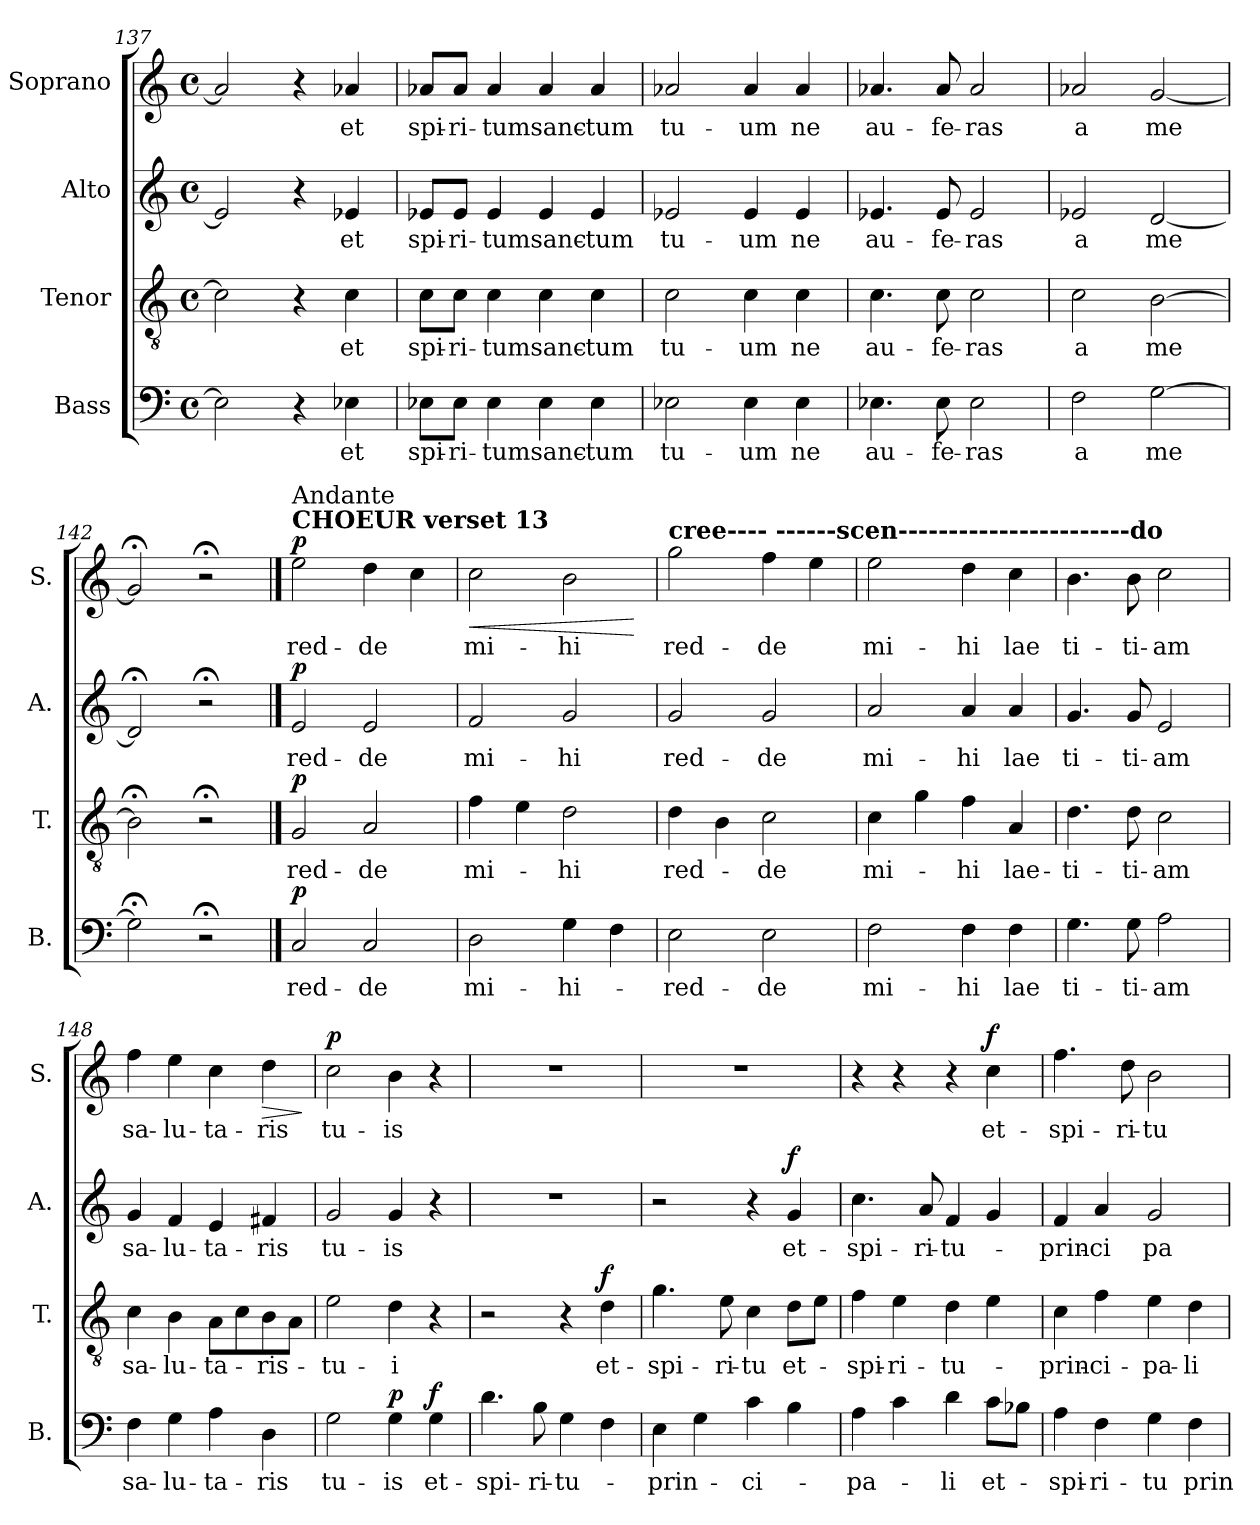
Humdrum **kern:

**kern	**text	**dynam	**kern	**text	**dynam	**kern	**text	**dynam	**kern	**text	**dynam
*part4	*part4	*part4	*part3	*part3	*part3	*part2	*part2	*part2	*part1	*part1	*part1
*staff4	*staff4	*staff4	*staff3	*staff3	*staff3	*staff2	*staff2	*staff2	*staff1	*staff1	*staff1
*I"Bass	*	*	*I"Tenor	*	*	*I"Alto	*	*	*I"Soprano	*	*
*I'B.	*	*	*I'T.	*	*	*I'A.	*	*	*I'S.	*	*
*clefF4	*	*	*clefGv2	*	*	*clefG2	*	*	*clefG2	*	*
*k[]	*	*	*k[]	*	*	*k[]	*	*	*k[]	*	*
*M4/4	*	*	*M4/4	*	*	*M4/4	*	*	*M4/4	*	*
*met(c)	*	*	*met(c)	*	*	*met(c)	*	*	*met(c)	*	*
=137	=137	=137	=137	=137	=137	=137	=137	=137	=137	=137	=137
2E-\]	.	.	2c\]	.	.	2e-/]	.	.	2a-/]	.	.
4r	.	.	4r	.	.	4r	.	.	4r	.	.
!	!LO:LY:b	!	!	!LO:LY:b	!	!	!LO:LY:b	!	!	!LO:LY:b	!
4E-X\	et	.	4c\	et	.	4e-X/	et	.	4a-X/	et	.
!!LO:LB:g=z
=138	=138	=138	=138	=138	=138	=138	=138	=138	=138	=138	=138
!	!LO:LY:b	!	!	!LO:LY:b	!	!	!LO:LY:b	!	!	!LO:LY:b	!
8E-X\L	spi-	.	8c\L	spi-	.	8e-X/L	spi-	.	8a-X/L	spi-	.
!	!LO:LY:b	!	!	!LO:LY:b	!	!	!LO:LY:b	!	!	!LO:LY:b	!
8E-\J	-ri-	.	8c\J	-ri-	.	8e-/J	-ri-	.	8a-/J	-ri-	.
!	!LO:LY:b	!	!	!LO:LY:b	!	!	!LO:LY:b	!	!	!LO:LY:b	!
4E-\	-tum	.	4c\	-tum	.	4e-/	-tum	.	4a-/	-tum	.
!	!LO:LY:b	!	!	!LO:LY:b	!	!	!LO:LY:b	!	!	!LO:LY:b	!
4E-\	sanc-	.	4c\	sanc-	.	4e-/	sanc-	.	4a-/	sanc-	.
!	!LO:LY:b	!	!	!LO:LY:b	!	!	!LO:LY:b	!	!	!LO:LY:b	!
4E-\	-tum	.	4c\	-tum	.	4e-/	-tum	.	4a-/	-tum	.
=139	=139	=139	=139	=139	=139	=139	=139	=139	=139	=139	=139
!	!LO:LY:b	!	!	!LO:LY:b	!	!	!LO:LY:b	!	!	!LO:LY:b	!
2E-X\	tu-	.	2c\	tu-	.	2e-X/	tu-	.	2a-X/	tu-	.
!	!LO:LY:b	!	!	!LO:LY:b	!	!	!LO:LY:b	!	!	!LO:LY:b	!
4E-\	-um	.	4c\	-um	.	4e-/	-um	.	4a-/	-um	.
!	!LO:LY:b	!	!	!LO:LY:b	!	!	!LO:LY:b	!	!	!LO:LY:b	!
4E-\	ne	.	4c\	ne	.	4e-/	ne	.	4a-/	ne	.
=140	=140	=140	=140	=140	=140	=140	=140	=140	=140	=140	=140
!	!LO:LY:b	!	!	!LO:LY:b	!	!	!LO:LY:b	!	!	!LO:LY:b	!
4.E-X\	au-	.	4.c\	au-	.	4.e-X/	au-	.	4.a-X/	au-	.
!	!LO:LY:b	!	!	!LO:LY:b	!	!	!LO:LY:b	!	!	!LO:LY:b	!
8E-\	-fe-	.	8c\	-fe-	.	8e-/	-fe-	.	8a-/	-fe-	.
!	!LO:LY:b	!	!	!LO:LY:b	!	!	!LO:LY:b	!	!	!LO:LY:b	!
2E-\	-ras	.	2c\	-ras	.	2e-/	-ras	.	2a-/	-ras	.
=141	=141	=141	=141	=141	=141	=141	=141	=141	=141	=141	=141
!	!LO:LY:b	!	!	!LO:LY:b	!	!	!LO:LY:b	!	!	!LO:LY:b	!
2F\	a	.	2c\	a	.	2e-X/	a	.	2a-X/	a	.
!	!LO:LY:b	!	!	!LO:LY:b	!	!	!LO:LY:b	!	!	!LO:LY:b	!
[2G\	me	.	[2B\	me	.	[2d/	me	.	[2g/	me	.
=142	=142	=142	=142	=142	=142	=142	=142	=142	=142	=142	=142
2G;<\]	.	.	2B;<\]	.	.	2d;</]	.	.	2g;</]	.	.
2r;<	.	.	2r;<	.	.	2r;<	.	.	2r;<	.	.
==143	==143	==143	==143	==143	==143	==143	==143	==143	==143	==143	==143
*	*	*	*	*	*	*	*	*	*MM80	*	*
!	!	!	!	!	!	!	!	!	!LO:TX:a:B:t=CHOEUR verset 13	!	!
!	!	!	!	!	!	!	!	!	!LO:TX:a:t=Andante	!	!
!	!LO:LY:b	!LO:DY:a	!	!LO:LY:b	!LO:DY:a	!	!LO:LY:b	!LO:DY:a	!	!LO:LY:b	!LO:DY:a
2C/	red-	p	2G/	red-	p	2e/	red-	p	2ee\	red-	p
!	!LO:LY:b	!	!	!LO:LY:b	!	!	!LO:LY:b	!	!	!LO:LY:b	!
2C/	-de	.	2A/	-de	.	2e/	-de	.	4dd\	-de	.
.	.	.	.	.	.	.	.	.	4cc\	.	.
=144	=144	=144	=144	=144	=144	=144	=144	=144	=144	=144	=144
!	!LO:LY:b	!	!	!LO:LY:b	!	!	!LO:LY:b	!	!	!LO:LY:b	!LO:HP:b
2D\	mi-	.	4f\	mi-	.	2f/	mi-	.	2cc\	mi-	<
.	.	.	4e\	.	.	.	.	.	.	.	.
!	!LO:LY:b	!	!	!LO:LY:b	!	!	!LO:LY:b	!	!	!LO:LY:b	!
4G\	-hi-	.	2d\	-hi	.	2g/	-hi	.	2b\	-hi	.
4F\	.	.	.	.	.	.	.	.	.	.	.
.	.	.	.	.	.	.	.	.	.	.	[
=145	=145	=145	=145	=145	=145	=145	=145	=145	=145	=145	=145
!	!	!	!	!	!	!	!	!	!LO:TX:a:B:t=cree----       ------scen-----------------------do	!	!
!	!LO:LY:b	!	!	!LO:LY:b	!	!	!LO:LY:b	!	!	!LO:LY:b	!
2E\	red-	.	4d\	red-	.	2g/	red-	.	2gg\	red-	.
.	.	.	4B\	.	.	.	.	.	.	.	.
!	!LO:LY:b	!	!	!LO:LY:b	!	!	!LO:LY:b	!	!	!LO:LY:b	!
2E\	-de	.	2c\	-de	.	2g/	-de	.	4ff\	-de	.
.	.	.	.	.	.	.	.	.	4ee\	.	.
!!LO:LB:g=z
=146	=146	=146	=146	=146	=146	=146	=146	=146	=146	=146	=146
!	!LO:LY:b	!	!	!LO:LY:b	!	!	!LO:LY:b	!	!	!LO:LY:b	!
2F\	mi-	.	4c\	mi-	.	2a/	mi-	.	2ee\	mi-	.
.	.	.	4g\	.	.	.	.	.	.	.	.
!	!LO:LY:b	!	!	!LO:LY:b	!	!	!LO:LY:b	!	!	!LO:LY:b	!
4F\	-hi	.	4f\	-hi	.	4a/	-hi	.	4dd\	-hi	.
!	!LO:LY:b	!	!	!LO:LY:b	!	!	!LO:LY:b	!	!	!LO:LY:b	!
4F\	lae	.	4A/	lae-	.	4a/	lae	.	4cc\	lae	.
=147	=147	=147	=147	=147	=147	=147	=147	=147	=147	=147	=147
!	!LO:LY:b	!	!	!LO:LY:b	!	!	!LO:LY:b	!	!	!LO:LY:b	!
4.G\	ti-	.	4.d\	-ti-	.	4.g/	ti-	.	4.b\	ti-	.
!	!LO:LY:b	!	!	!LO:LY:b	!	!	!LO:LY:b	!	!	!LO:LY:b	!
8G\	-ti-	.	8d\	-ti-	.	8g/	-ti-	.	8b\	-ti-	.
!	!LO:LY:b	!	!	!LO:LY:b	!	!	!LO:LY:b	!	!	!LO:LY:b	!
2A\	-am	.	2c\	-am	.	2e/	-am	.	2cc\	-am	.
=148	=148	=148	=148	=148	=148	=148	=148	=148	=148	=148	=148
!	!LO:LY:b	!	!	!LO:LY:b	!	!	!LO:LY:b	!	!	!LO:LY:b	!
4F\	sa-	.	4c\	sa-	.	4g/	sa-	.	4ff\	sa-	.
!	!LO:LY:b	!	!	!LO:LY:b	!	!	!LO:LY:b	!	!	!LO:LY:b	!
4G\	-lu-	.	4B\	-lu-	.	4f/	-lu-	.	4ee\	-lu-	.
!	!LO:LY:b	!	!	!LO:LY:b	!	!	!LO:LY:b	!	!	!LO:LY:b	!
4A\	-ta-	.	8A\L	-ta-	.	4e/	-ta-	.	4cc\	-ta-	.
.	.	.	8c\	.	.	.	.	.	.	.	.
!	!LO:LY:b	!	!	!LO:LY:b	!	!	!LO:LY:b	!	!	!LO:LY:b	!LO:HP:b
4D\	-ris	.	8B\	-ris-	.	4f#X/	-ris	.	4dd\	-ris	>
.	.	.	8A\J	.	.	.	.	.	.	.	.
.	.	.	.	.	.	.	.	.	.	.	]
=149	=149	=149	=149	=149	=149	=149	=149	=149	=149	=149	=149
!	!LO:LY:b	!	!	!LO:LY:b	!	!	!LO:LY:b	!	!	!LO:LY:b	!LO:DY:a
2G\	tu-	.	2e\	-tu-	.	2g/	tu-	.	2cc\	tu-	p
!	!LO:LY:b	!LO:DY:a	!	!LO:LY:b	!	!	!LO:LY:b	!	!	!LO:LY:b	!
4G\	-is	p	4d\	-i	.	4g/	-is	.	4b\	-is	.
!	!LO:LY:b	!LO:DY:a	!	!	!	!	!	!	!	!	!
4G\	et-	f	4r	.	.	4r	.	.	4r	.	.
=150	=150	=150	=150	=150	=150	=150	=150	=150	=150	=150	=150
!	!LO:LY:b	!	!	!	!	!	!	!	!	!	!
4.d\	spi-	.	2r	.	.	1r	.	.	1r	.	.
!	!LO:LY:b	!	!	!	!	!	!	!	!	!	!
8B\	-ri-	.	.	.	.	.	.	.	.	.	.
!	!LO:LY:b	!	!	!	!	!	!	!	!	!	!
4G\	-tu-	.	4r	.	.	.	.	.	.	.	.
!	!	!	!	!LO:LY:b	!LO:DY:a	!	!	!	!	!	!
4F\	.	.	4d\	et-	f	.	.	.	.	.	.
=151	=151	=151	=151	=151	=151	=151	=151	=151	=151	=151	=151
!	!LO:LY:b	!	!	!LO:LY:b	!	!	!	!	!	!	!
4E\	prin-	.	4.g\	spi-	.	2r	.	.	1r	.	.
4G\	.	.	.	.	.	.	.	.	.	.	.
!	!	!	!	!LO:LY:b	!	!	!	!	!	!	!
.	.	.	8e\	-ri-	.	.	.	.	.	.	.
!	!LO:LY:b	!	!	!LO:LY:b	!	!	!	!	!	!	!
4c\	-ci-	.	4c\	-tu	.	4r	.	.	.	.	.
!	!	!	!	!LO:LY:b	!	!	!LO:LY:b	!LO:DY:a	!	!	!
4B\	.	.	8d\L	et-	.	4g/	et-	f	.	.	.
.	.	.	8e\J	.	.	.	.	.	.	.	.
=152	=152	=152	=152	=152	=152	=152	=152	=152	=152	=152	=152
!	!LO:LY:b	!	!	!LO:LY:b	!	!	!LO:LY:b	!	!	!	!
4A\	-pa-	.	4f\	-spi-	.	4.cc\	spi-	.	4r	.	.
!	!	!	!	!LO:LY:b	!	!	!	!	!	!	!
4c\	.	.	4e\	-ri-	.	.	.	.	4r	.	.
!	!	!	!	!	!	!	!LO:LY:b	!	!	!	!
.	.	.	.	.	.	8a/	-ri-	.	.	.	.
!	!LO:LY:b	!	!	!LO:LY:b	!	!	!LO:LY:b	!	!	!	!
4d\	-li	.	4d\	-tu-	.	4f/	-tu-	.	4r	.	.
!	!LO:LY:b	!	!	!	!	!	!	!	!	!LO:LY:b	!LO:DY:a
8c\L	et-	.	4e\	.	.	4g/	.	.	4cc\	et-	f
8B-X\J	.	.	.	.	.	.	.	.	.	.	.
!!LO:PB:g=z
=153	=153	=153	=153	=153	=153	=153	=153	=153	=153	=153	=153
!	!LO:LY:b	!	!	!LO:LY:b	!	!	!LO:LY:b	!	!	!LO:LY:b	!
4A\	-spi-	.	4c\	-prin-	.	4f/	-prin-	.	4.ff\	spi-	.
!	!LO:LY:b	!	!	!LO:LY:b	!	!	!LO:LY:b	!	!	!	!
4F\	-ri-	.	4f\	-ci-	.	4a/	-ci	.	.	.	.
!	!	!	!	!	!	!	!	!	!	!LO:LY:b	!
.	.	.	.	.	.	.	.	.	8dd\	-ri-	.
!	!LO:LY:b	!	!	!LO:LY:b	!	!	!LO:LY:b	!	!	!LO:LY:b	!
4G\	-tu	.	4e\	-pa-	.	2g/	pa-	.	2b\	-tu	.
!	!LO:LY:b	!	!	!LO:LY:b	!	!	!	!	!	!	!
4F\	prin-	.	4d\	-li	.	.	.	.	.	.	.
=	=	=	=	=	=	=	=	=	=	=	=
*-	*-	*-	*-	*-	*-	*-	*-	*-	*-	*-	*-
